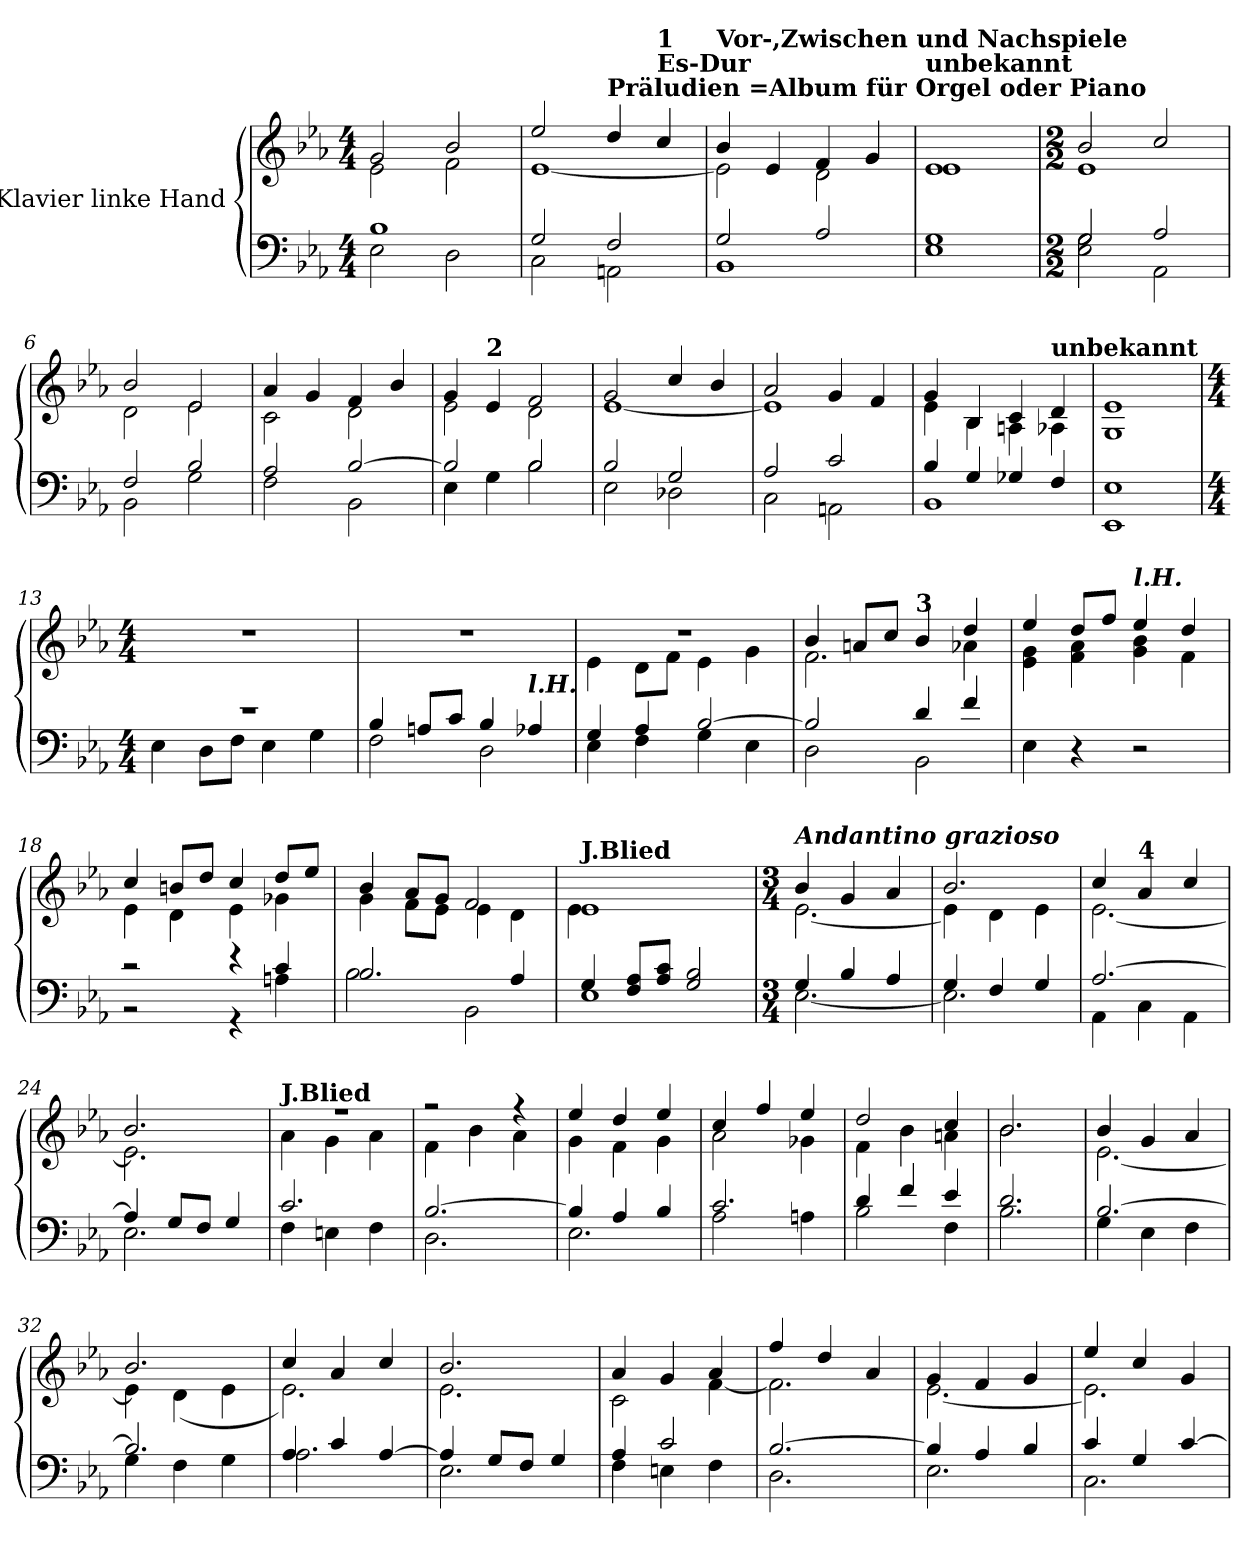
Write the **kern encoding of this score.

**kern	**kern
*part1	*part1
*staff2	*staff1
*I"Klavier linke Hand	*
*clefF4	*clefG2
*k[b-e-a-]	*k[b-e-a-]
*M4/4	*M4/4
=1	=1
*^	*^
1B-	2E-\	2g/	2e-\
.	2D\	2b-/	2f\
=2	=2	=2	=2
2G/	2C\	2ee-/	[1e-
!	!	!LO:TX:a:B:t=Präludien =Album für Orgel oder Piano	!
2F/	2AAn\	4dd/	.
!	!	!LO:TX:a:B:t=Es-Dur	!
!	!	!LO:TX:a:B:t=1	!
.	.	4cc/	.
=3	=3	=3	=3
!	!	!LO:TX:a:B:t=Vor-,Zwischen und Nachspiele	!
2G/	1BB-	4b-/	2e-\]
.	.	4e-/	.
2A-/	.	4f/	2d\
.	.	4g/	.
=4	=4	=4	=4
!	!	!LO:TX:a:B:t=unbekannt	!
1G	1E-	1e-	1e-
!!LO:LB:g=z	!!
=5	=5	=5	=5
*M2/2	*	*M2/2	*
2G/	2E-\ 2G\	2b-/	1e-
2A-/	2AA-\	2cc/	.
=6	=6	=6	=6
2F/	2BB-\	2b-/	2d\
2B-/	2G\	2e-/	2e-\
=7	=7	=7	=7
2A-/	2F\	4a-/	2c\
.	.	4g/	.
[2B-/	2BB-\	4f/	2d\
.	.	4b-/	.
=8	=8	=8	=8
2B-/]	4E-\	4g/	2e-\
!	!	!LO:TX:a:B:t=2	!
.	4G\	4e-/	.
2B-/	2B-\	2f/	2d\
=9	=9	=9	=9
2B-/	2E-\	2g/	[1e-
2G/	2D-X\	4cc/	.
.	.	4b-/	.
=10	=10	=10	=10
2A-/	2C\	2a-/	1e-]
2c/	2AAn\	4g/	.
.	.	4f/	.
=11	=11	=11	=11
4B-/	1BB-	4g/	4e-\
4G/	.	4B-/	4B-\
4G-X/	.	4c/	4An\
!	!	!LO:TX:a:B:t=unbekannt	!
4F/	.	4d/	4A-X\
!!LO:LB:g=z	!!
=12	=12	=12	=12
1E-	1EE-	1e-	1G
*	*	*v	*v
!!LO:LB:g=z
=13	=13	=13
*M4/4	*	*M4/4
*	*	*^
!	!	!LO:TX:a:Bi:t=Con moto	!
*	*	*v	*v
1r	4E-\	1r
.	8D\L	.
.	8F\J	.
.	4E-\	.
.	4G\	.
=14	=14	=14
4B-/	2F\	1r
8An/L	.	.
8c/J	.	.
4B-/	2D\	.
!LO:TX:a:Bi:t=l.H.	!	!
4A-X/	.	.
=15	=15	=15
*	*	*^
4G/	4E-\	1r	4e-\
4A-/	4F\	.	8d\L
.	.	.	8f\J
[2B-/	4G\	.	4e-\
.	4E-\	.	4g\
=16	=16	=16	=16
2B-/]	2D\	4b-/	2.f\
.	.	8an/L	.
.	.	8cc/J	.
!	!	!LO:TX:a:B:t=3	!
4d/	2BB-\	4b-/	.
4f/	.	4dd/	4a-X\
*v	*v	*	*
=17	=17	=17
4E-\	4ee-/	4e-\ 4g\
4r	8dd/L	4f\ 4a-\
.	8ff/J	.
!	!LO:TX:a:Bi:t=l.H.	!
2r	4ee-/	4g\ 4b-\
.	4dd/	4f\
!!LO:LB:g=z	!!
=18	=18	=18
*^	*	*
2r	2r	4cc/	4e-\
.	.	8bn/L	4d\
.	.	8dd/J	.
4r	4r	4cc/	4e-\
4c/	4An\	8dd/L	4g-X\
.	.	8ee-/J	.
=19	=19	=19	=19
2.B-/	2B-\	4b-/	4g\
.	.	8a-/L	8f\L
.	.	8g/J	8e-\J
.	2BB-\	2f/	4e-\
4A-/	.	.	4d\
=20	=20	=20	=20
!	!	!LO:TX:a:B:t=J.Blied	!
4G/	1E-	1e-	4e-\
8F/ 8A-/L	.	.	2.ryy
8A-/ 8c/J	.	.	.
2G/ 2B-/	.	.	.
!!LO:LB:g=z	!!
=21	=21	=21	=21
*M3/4	*	*M3/4	*
!	!	!LO:TX:a:Bi:t=Andantino grazioso	!
4G/	[2.E-\	4b-/	[2.e-\
4B-/	.	4g/	.
4A-/	.	4a-/	.
=22	=22	=22	=22
4G/	2.E-\]	2.b-/	4e-\]
4F/	.	.	4d\
4G/	.	.	4e-\
=23	=23	=23	=23
[2.A-/	4AA-\	4cc/	[2.e-\
!	!	!LO:TX:a:B:t=4	!
.	4C\	4a-/	.
.	4AA-\	4cc/	.
=24	=24	=24	=24
4A-/]	2.E-\	2.b-/	2.e-\]
8G/L	.	.	.
8F/J	.	.	.
4G/	.	.	.
=25	=25	=25	=25
!	!	!LO:TX:a:B:t=J.Blied	!
2.c/	4F\	2.r	4a-\
.	4En\	.	4g\
.	4F\	.	4a-\
!!LO:PB:g=z	!!
=26	=26	=26	=26
[2.B-/	2.D\	2r	4f\
.	.	.	4b-\
.	.	4r	4a-\
=27	=27	=27	=27
4B-/]	2.E-\	4ee-/	4g\
4A-/	.	4dd/	4f\
4B-/	.	4ee-/	4g\
=28	=28	=28	=28
2.c/	2A-\	4cc/	2a-\
.	.	4ff/	.
.	4An\	4ee-/	4g-X\
=29	=29	=29	=29
4d/	2B-\	2dd/	4f\
4f/	.	.	4b-\
4e-/	4F\	4cc/	4an\
=30	=30	=30	=30
2.d/	2.B-\	2.b-/	2.b-\
=31	=31	=31	=31
[2.B-/	4G\	4b-/	[2.e-\
.	4E-\	4g/	.
.	4F\	4a-/	.
=32	=32	=32	=32
2.B-/]	4G\	2.b-/	4e-\]
.	4F\	.	(4d\
.	4G\	.	4e-\
=33	=33	=33	=33
4A-/	2.A-\	4cc/	2.e-\)
4c/	.	4a-/	.
[4A-/	.	4cc/	.
!!LO:PB:g=z	!!
=34	=34	=34	=34
4A-/]	2.E-\	2.b-/	2.e-\
8G/L	.	.	.
8F/J	.	.	.
4G/	.	.	.
=35	=35	=35	=35
4A-/	4F\	4a-/	2c\
2c/	4En\	4g/	.
.	4F\	4a-/	[4f\
=36	=36	=36	=36
[2.B-/	2.D\	4ff/	2.f\]
.	.	4dd/	.
.	.	4a-/	.
=37	=37	=37	=37
4B-/]	2.E-\	4g/	[2.e-\
4A-/	.	4f/	.
4B-/	.	4g/	.
=38	=38	=38	=38
4c/	2.C\	4ee-/	2.e-\]
4G/	.	4cc/	.
[4c/	.	4g/	.
*v	*v	*	*
*	*v	*v
=	=
*-	*-
